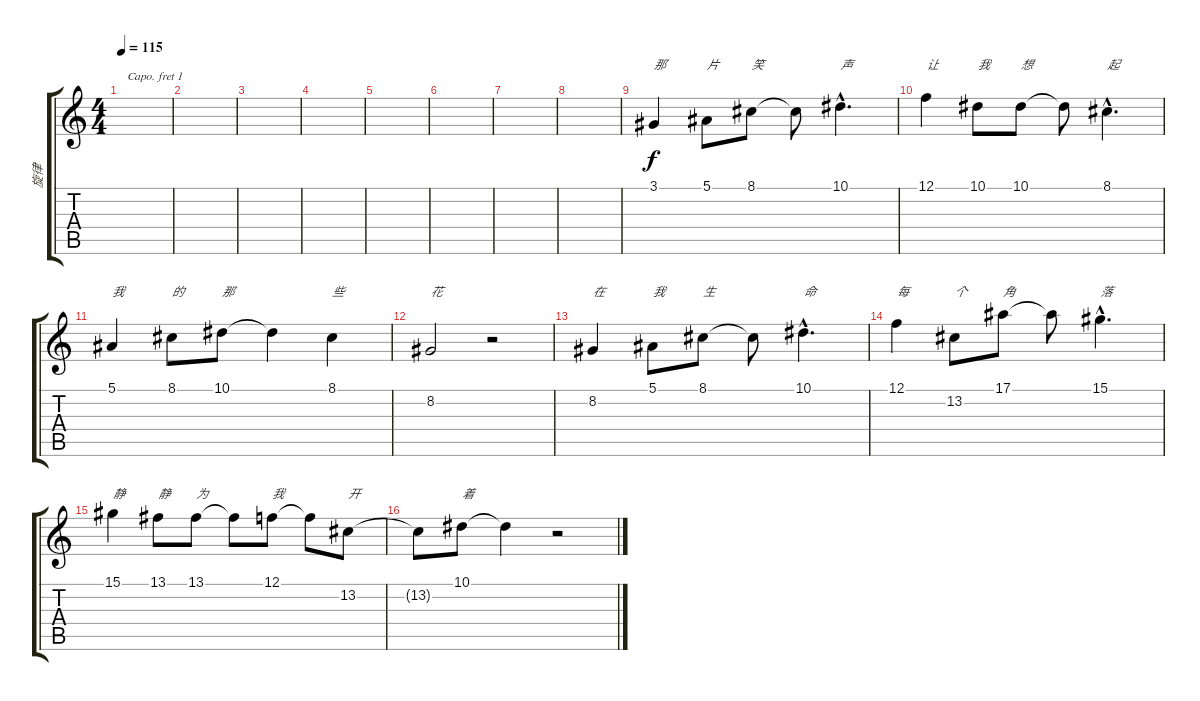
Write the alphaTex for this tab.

\track ("旋律" "旋律") {instrument flute}
\staff {score tabs}
\capo 1
\tuning (E4 B3 G3 D3 A2 E2) {hide}
\ts (4 4)
\tempo 115
\clef g2
\ks c
|
|
|
|
|
|
|
|
3.1.4{txt "那"} 5.1.8{txt "片"} 8.1.8{txt "笑"} 8.1{t}.8 10.1{hac}.4{d txt "声"} |
12.1.4{txt "让"} 10.1.8{txt "我"} 10.1.8{txt "想"} 10.1{t}.8 8.1{hac}.4{d txt "起"} |
5.1.4{txt "我"} 8.1.8{txt "的"} 10.1.8{txt "那"} 10.1{t}.4 8.1.4{txt "些"} |
8.2.2{txt "花"} r.2 |
8.2.4{txt "在"} 5.1.8{txt "我"} 8.1.8{txt "生"} 8.1{t}.8 10.1{hac}.4{d txt "命"} |
12.1.4{txt "每"} 13.2.8{txt "个"} 17.1.8{txt "角"} 17.1{t}.8 15.1{hac}.4{d txt "落"} |
15.1.4{txt "静"} 13.1.8{txt "静"} 13.1.8{txt "为"} 13.1{t}.8 12.1.8{txt "我"} 12.1{t}.8 13.2.8{txt "开"} |
13.2{t}.8 10.1.8{txt "着"} 10.1{t}.4 r.2
